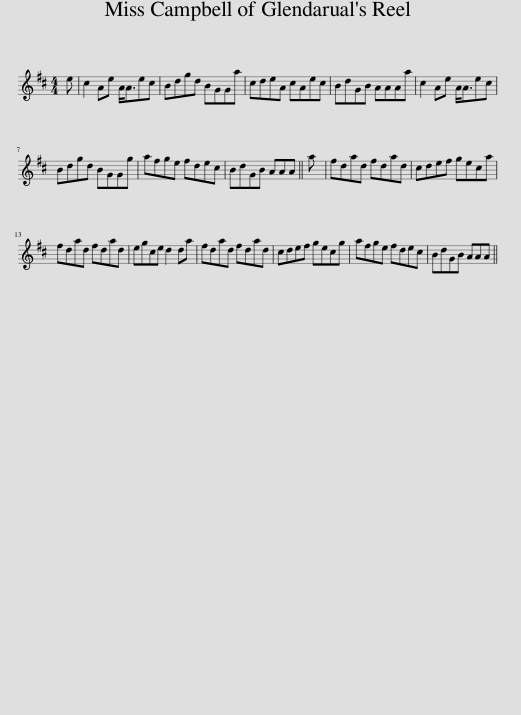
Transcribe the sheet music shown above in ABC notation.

X:1
L:1/8
M:4/4
I:linebreak $
K:D
V:1 treble
V:1
 e | c2 Ae A<Aec | Bdgd BGGa | cdeA cAec | BdGB AAAa | %5
 c2 Ae A<Aec |$ Bdgd BGGg | afge fdec | BdGB AAA || a | %10
 fdad fdad | cdef geca |$ fdad fdad | egce d2 da | fdad fdad | %15
 cdef gecg | afge fdec | BdGB AAA || %18
